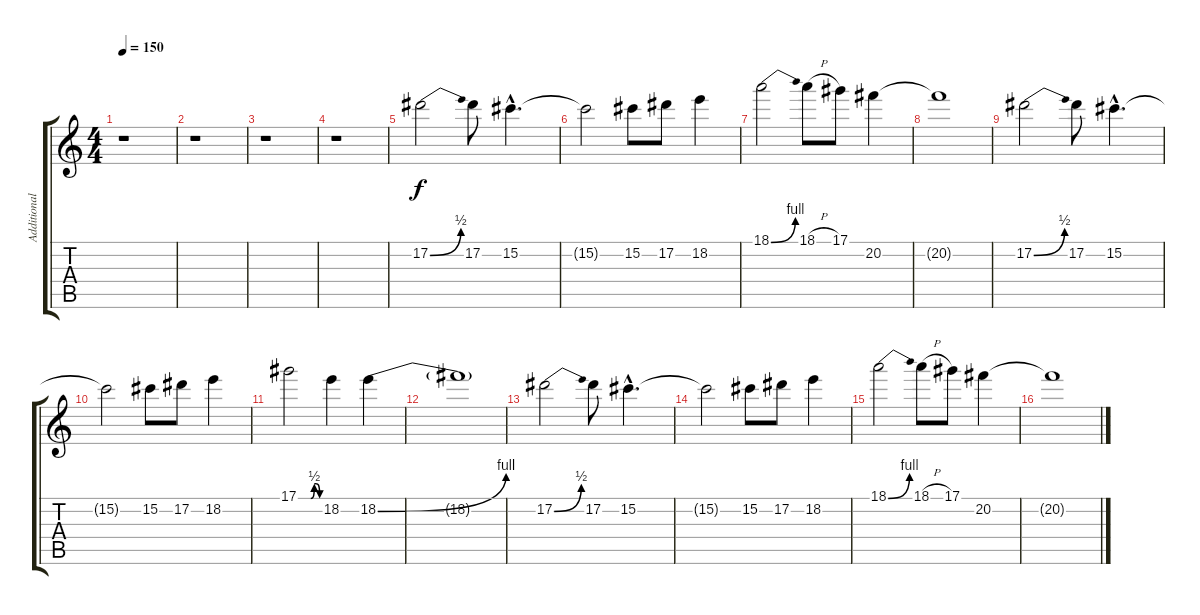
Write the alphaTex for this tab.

\track ("Additional Guitars" "Additional") {instrument distortionguitar}
\staff {score tabs}
\tuning (Eb4 Bb3 Gb3 Db3 Ab2 Eb2) {hide}
\ts (4 4)
\tempo 150
\clef g2
\ks c
r.1{dy f} |
r.1 |
r.1 |
r.1 |
17.2{be (bend 0 0 60 2)}.2 17.2.8 15.2{hac}.4{d} |
15.2{t}.2 15.2.8 17.2.8 18.2.4 |
18.1{be (bend 0 0 60 4)}.2 18.1{h}.8 17.1.8 20.2.4 |
20.2{t}.1 |
17.2{be (bend 0 0 60 2)}.2 17.2.8 15.2{hac}.4{d} |
15.2{t}.2 15.2.8 17.2.8 18.2.4 |
17.1{be (custom 0 0 35 0 45 2 50 2 60 0)}.2 18.2.4 18.2{be (bend 0 0 60 4)}.4 |
18.2{t}.1 |
17.2{be (bend 0 0 60 2)}.2 17.2.8 15.2{hac}.4{d} |
15.2{t}.2 15.2.8 17.2.8 18.2.4 |
18.1{be (bend 0 0 60 4)}.2 18.1{h}.8 17.1.8 20.2.4 |
20.2{t}.1
